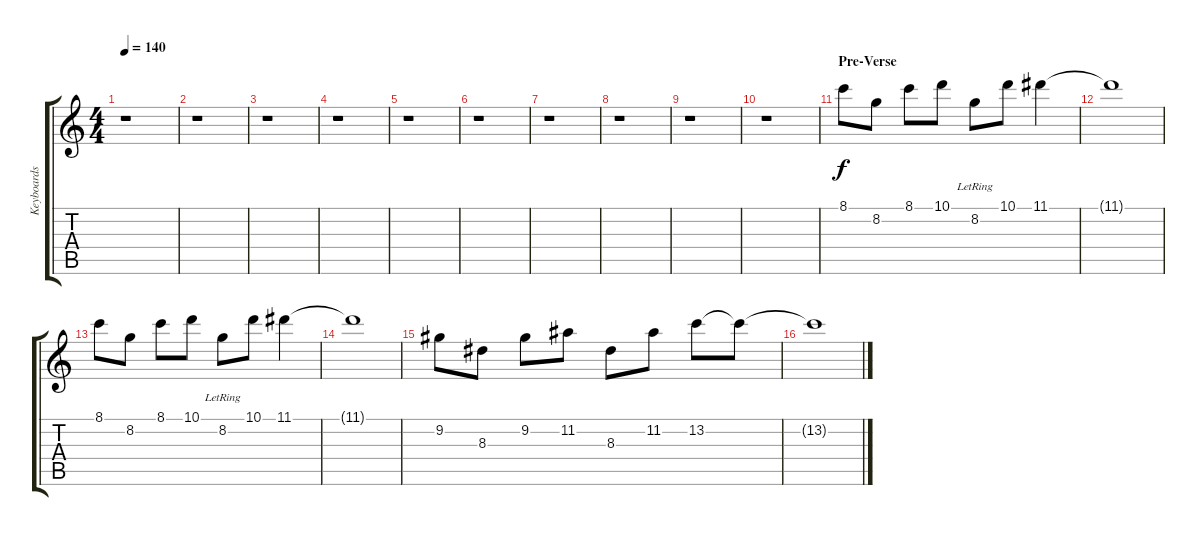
\track ("Keyboards 2" "Keyboards ") {instrument pizzicatostrings}
\staff {score tabs}
\tuning (E5 B4 G4 D4 A3 E3) {hide}
\ts (4 4)
\tempo 140
\clef g2
\ks c
r.1{dy f} |
r.1 |
r.1 |
r.1 |
r.1 |
r.1 |
r.1 |
r.1 |
r.1 |
r.1 |
\section ("" "Pre-Verse")
8.1.8{volume 16 instrument musicbox} 8.2.8 8.1.8 10.1.8 8.2{lr}.8 10.1.8 11.1.4 |
11.1{t}.1 |
8.1.8{volume 16 instrument musicbox} 8.2.8 8.1.8 10.1.8 8.2{lr}.8 10.1.8 11.1.4 |
11.1{t}.1 |
9.2.8 8.3.8 9.2.8 11.2.8 8.3.8 11.2.8 13.2.8 13.2{t}.8 |
13.2{t}.1
